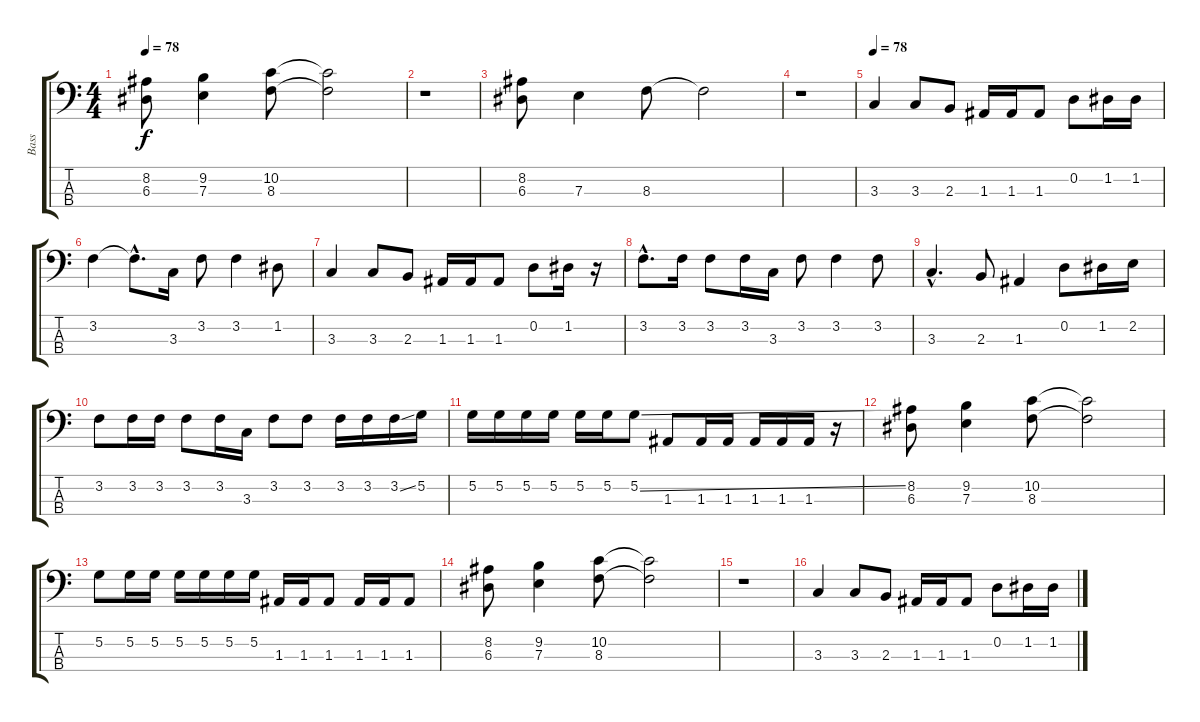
\track ("Bass" "Bass") {instrument electricbasspick}
\staff {score tabs}
\tuning (G2 D2 A1 E1) {hide}
\ts (4 4)
\tempo 78
\tempo 70
\tempo 78
\clef f4
\ks c
(8.2 6.3).8{dy f instrument electricbasspick} (9.2 7.3).4 (10.2 8.3).8 (10.2{t} 8.3{t}).2 |
r.1 |
(8.2 6.3).8 7.3.4 8.3.8 8.3{t}.2 |
r.1 |
\tempo 78
3.3.4 3.3.8 2.3.8 1.3.16 1.3.16 1.3.8 0.2.8 1.2.16 1.2.16 |
3.2.4 3.2{hac t}.8{d} 3.3.16 3.2.8 3.2.4 1.2.8 |
3.3.4 3.3.8 2.3.8 1.3.16 1.3.16 1.3.8 0.2.8 1.2.16 r.16 |
3.2{hac}.8{d} 3.2.16 3.2.8 3.2.16 3.3.16 3.2.8 3.2.4 3.2.8 |
3.3{hac}.4{d} 2.3.8 1.3.4 0.2.8 1.2.16 2.2.16 |
3.2.8 3.2.16 3.2.16 3.2.8 3.2.16 3.3.16 3.2.8 3.2.8 3.2.16 3.2.16 3.2{ss}.16 5.2.16 |
5.2.16 5.2.16 5.2.16 5.2.16 5.2.16 5.2.16 5.2{ss}.8 1.3.8 1.3.16 1.3.16 1.3.16 1.3.16 1.3.16 r.16 |
(8.2 6.3).8 (9.2 7.3).4 (10.2 8.3).8 (10.2{t} 8.3{t}).2 |
5.2.8 5.2.16 5.2.16 5.2.16 5.2.16 5.2.16 5.2.16 1.3.16 1.3.16 1.3.8 1.3.16 1.3.16 1.3.8 |
(8.2 6.3).8 (9.2 7.3).4 (10.2 8.3).8 (10.2{t} 8.3{t}).2 |
r.1 |
3.3.4 3.3.8 2.3.8 1.3.16 1.3.16 1.3.8 0.2.8 1.2.16 1.2.16
